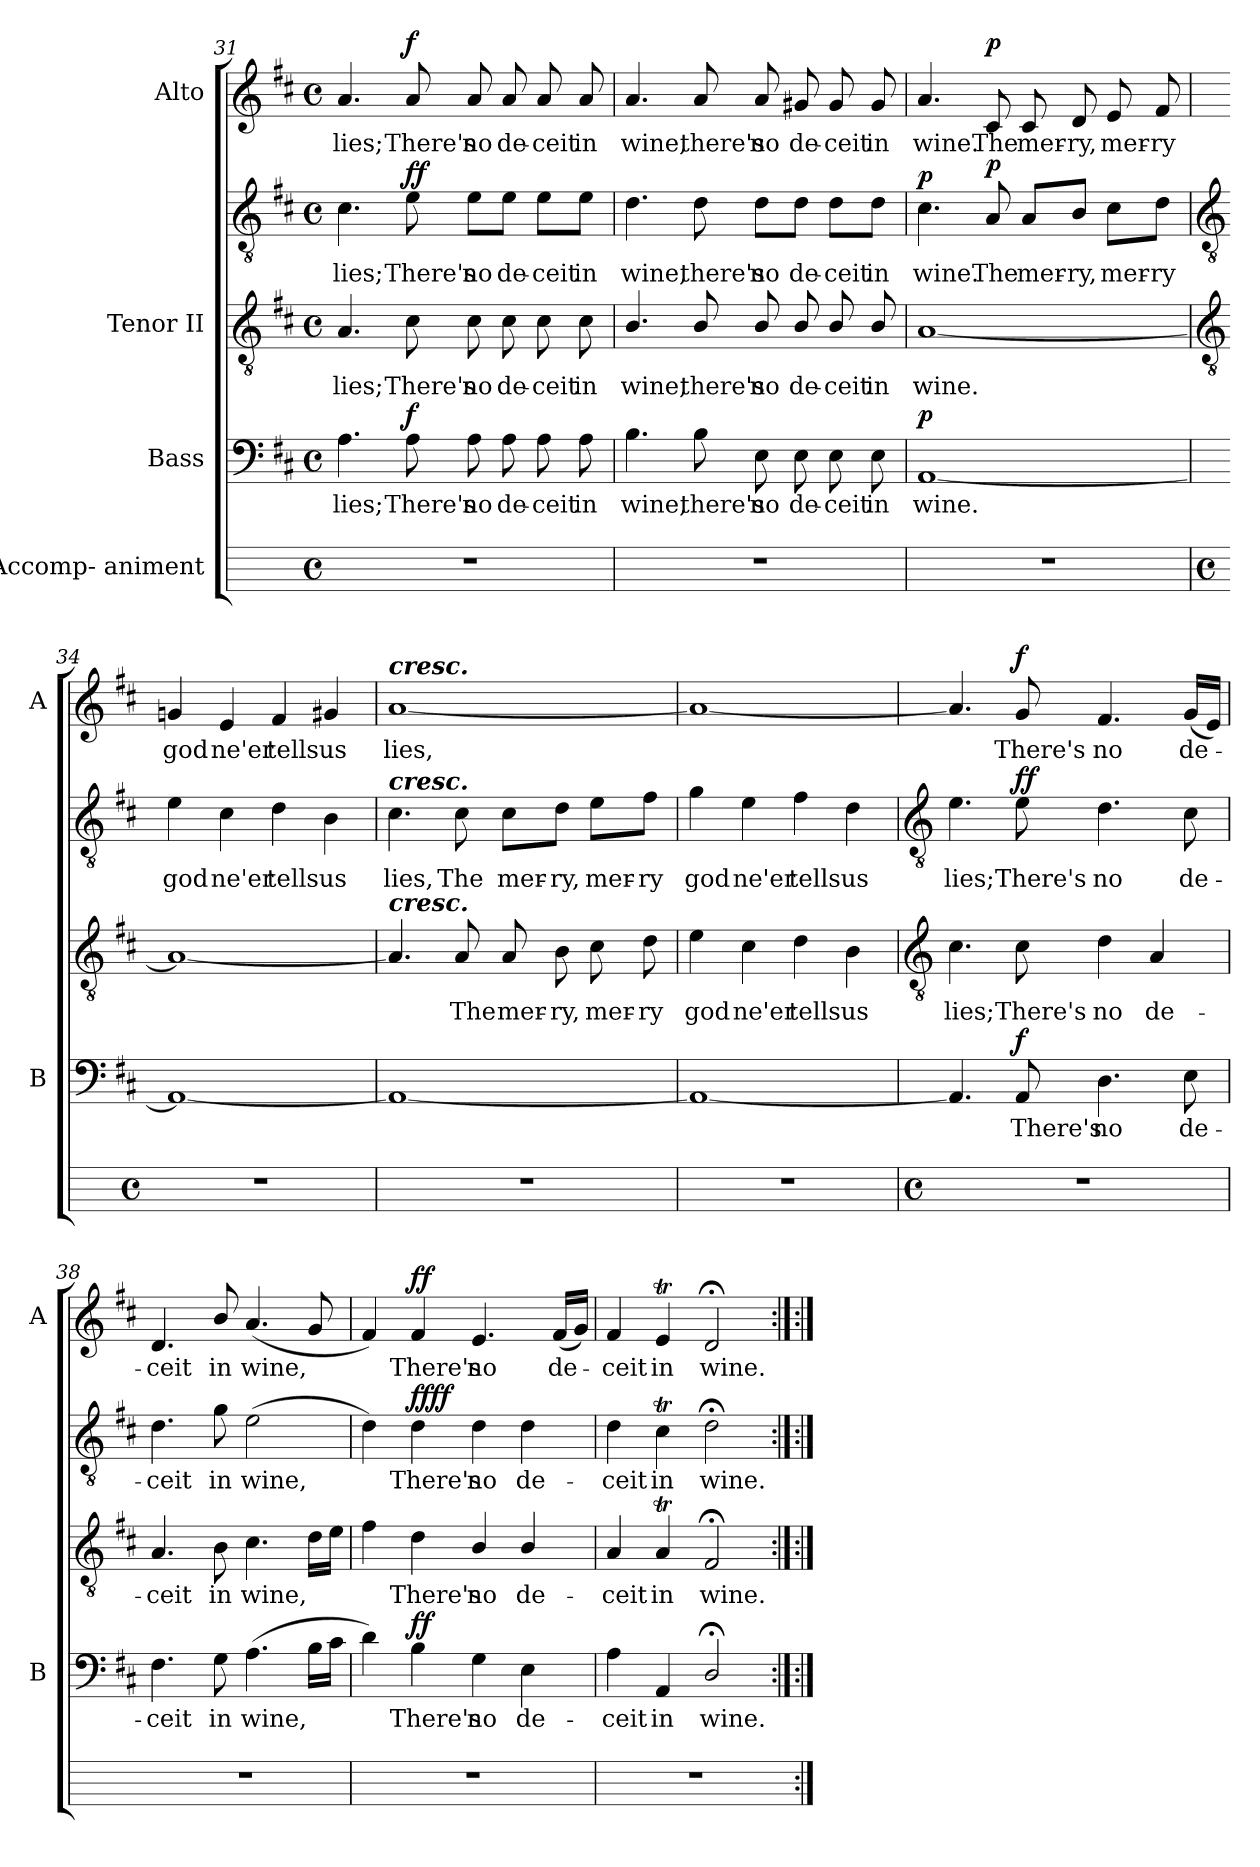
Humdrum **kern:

**kern	**kern	**text	**dynam	**kern	**text	**kern	**text	**dynam	**kern	**text	**dynam
*part4	*part3	*part3	*part3	*part2	*part2	*part2	*part2	*part2	*part1	*part1	*part1
*staff5	*staff4	*staff4	*staff4	*staff3	*staff3	*staff2	*staff2	*staff2/3	*staff1	*staff1	*staff1
*I"Accomp- animent	*I"Bass	*	*	*I"Tenor II	*	*	*	*	*I"Alto	*	*
*	*I'B	*	*	*	*	*	*	*	*I'A	*	*
!!LO:LB:g=z
*	*clefF4	*	*	*clefGv2	*	*clefGv2	*	*	*clefG2	*	*
*	*k[f#c#]	*	*	*k[f#c#]	*	*k[f#c#]	*	*	*k[f#c#]	*	*
*	*D:	*	*	*D:	*	*D:	*	*	*D:	*	*
*M4/4	*M4/4	*	*	*M4/4	*	*M4/4	*	*	*M4/4	*	*
*met(c)	*met(c)	*	*	*met(c)	*	*met(c)	*	*	*met(c)	*	*
=31	=31	=31	=31	=31	=31	=31	=31	=31	=31	=31	=31
!	!	!LO:LY:b	!	!	!LO:LY:b	!	!LO:LY:b	!	!	!LO:LY:b	!
1r	4.A	lies;	.	4.A	lies;	4.c#	lies;	.	4.a	lies;	.
!	!	!LO:LY:b	!LO:DY:b	!	!LO:LY:b	!	!LO:LY:b	!LO:DY:b=2	!	!LO:LY:b	!
!	!	!	!	!	!	!	!	!LO:DY:n=1:b	!	!	!LO:DY:b
.	8A	There's	f	8c#	There's	8e	There's	f f	8a	There's	f
!	!	!LO:LY:b	!	!	!LO:LY:b	!	!LO:LY:b	!	!	!LO:LY:b	!
.	8A	no	.	8c#	no	8e\L	no	.	8a	no	.
!	!	!LO:LY:b	!	!	!LO:LY:b	!	!LO:LY:b	!	!	!LO:LY:b	!
.	8A	de-	.	8c#	de-	8e\J	de-	.	8a	de-	.
!	!	!LO:LY:b	!	!	!LO:LY:b	!	!LO:LY:b	!	!	!LO:LY:b	!
.	8A	-ceit	.	8c#	-ceit	8e\L	-ceit	.	8a	-ceit	.
!	!	!LO:LY:b	!	!	!LO:LY:b	!	!LO:LY:b	!	!	!LO:LY:b	!
.	8A	in	.	8c#	in	8e\J	in	.	8a	in	.
=32	=32	=32	=32	=32	=32	=32	=32	=32	=32	=32	=32
!	!	!LO:LY:b	!	!	!LO:LY:b	!	!LO:LY:b	!	!	!LO:LY:b	!
1r	4.B	wine,	.	4.B/	wine,	4.d	wine,	.	4.a	wine,	.
!	!	!LO:LY:b	!	!	!LO:LY:b	!	!LO:LY:b	!	!	!LO:LY:b	!
.	8B	there's	.	8B/	there's	8d	there's	.	8a	there's	.
!	!	!LO:LY:b	!	!	!LO:LY:b	!	!LO:LY:b	!	!	!LO:LY:b	!
.	8E	no	.	8B/	no	8d\L	no	.	8a	no	.
!	!	!LO:LY:b	!	!	!LO:LY:b	!	!LO:LY:b	!	!	!LO:LY:b	!
.	8E	de-	.	8B/	de-	8d\J	de-	.	8g#X	de-	.
!	!	!LO:LY:b	!	!	!LO:LY:b	!	!LO:LY:b	!	!	!LO:LY:b	!
.	8E	-ceit	.	8B/	-ceit	8d\L	-ceit	.	8g#	-ceit	.
!	!	!LO:LY:b	!	!	!LO:LY:b	!	!LO:LY:b	!	!	!LO:LY:b	!
.	8E	in	.	8B/	in	8d\J	in	.	8g#	in	.
=33	=33	=33	=33	=33	=33	=33	=33	=33	=33	=33	=33
!	!	!LO:LY:b	!LO:DY:b	!	!LO:LY:b	!	!LO:LY:b	!LO:DY:b=2	!	!LO:LY:b	!
1r	[1AA	wine.	p	[1A	wine.	4.c#	wine.	p	4.a	wine.	.
!	!	!	!	!	!	!	!LO:LY:b	!LO:DY:b	!	!LO:LY:b	!LO:DY:b
.	.	.	.	.	.	8A	The	p	8c#	The	p
!	!	!	!	!	!	!	!LO:LY:b	!	!	!LO:LY:b	!
.	.	.	.	.	.	8A/L	mer-	.	8c#	mer-	.
!	!	!	!	!	!	!	!LO:LY:b	!	!	!LO:LY:b	!
.	.	.	.	.	.	8B/J	-ry,	.	8d	-ry,	.
!	!	!	!	!	!	!	!LO:LY:b	!	!	!LO:LY:b	!
.	.	.	.	.	.	8c#\L	mer-	.	8e	mer-	.
!	!	!	!	!	!	!	!LO:LY:b	!	!	!LO:LY:b	!
.	.	.	.	.	.	8d\J	-ry	.	8f#	-ry	.
!!LO:LB:g=z
=34	=34	=34	=34	=34	=34	=34	=34	=34	=34	=34	=34
*	*	*	*	*clefGv2	*	*clefGv2	*	*	*	*	*
*M4/4	*	*	*	*	*	*	*	*	*	*	*
*met(c)	*	*	*	*	*	*	*	*	*	*	*
!	!	!	!	!	!	!	!LO:LY:b	!	!	!LO:LY:b	!
1r	1AA_	.	.	1A_	.	4e	god	.	4gn	god	.
!	!	!	!	!	!	!	!LO:LY:b	!	!	!LO:LY:b	!
.	.	.	.	.	.	4c#	ne'er	.	4e	ne'er	.
!	!	!	!	!	!	!	!LO:LY:b	!	!	!LO:LY:b	!
.	.	.	.	.	.	4d	tells	.	4f#	tells	.
!	!	!	!	!	!	!	!LO:LY:b	!	!	!LO:LY:b	!
.	.	.	.	.	.	4B	us	.	4g#X	us	.
=35	=35	=35	=35	=35	=35	=35	=35	=35	=35	=35	=35
!	!	!	!	!	!	!	!	!	!LO:TX:a:Bi:t=cresc.	!	!
!	!	!	!	!	!	!LO:TX:a:Bi:t=cresc.	!	!	!	!	!
!	!	!	!	!LO:TX:a:Bi:t=cresc.	!	!	!	!	!	!	!
!	!	!	!	!	!	!	!LO:LY:b	!	!	!LO:LY:b	!
1r	1AA_	.	.	4.A]	.	4.c#	lies,	.	[1a	lies,	.
!	!	!	!	!	!LO:LY:b	!	!LO:LY:b	!	!	!	!
.	.	.	.	8A	The	8c#	The	.	.	.	.
!	!	!	!	!	!LO:LY:b	!	!LO:LY:b	!	!	!	!
.	.	.	.	8A	mer-	8c#\L	mer-	.	.	.	.
!	!	!	!	!	!LO:LY:b	!	!LO:LY:b	!	!	!	!
.	.	.	.	8B	-ry,	8d\J	-ry,	.	.	.	.
!	!	!	!	!	!LO:LY:b	!	!LO:LY:b	!	!	!	!
.	.	.	.	8c#	mer-	8e\L	mer-	.	.	.	.
!	!	!	!	!	!LO:LY:b	!	!LO:LY:b	!	!	!	!
.	.	.	.	8d	-ry	8f#\J	-ry	.	.	.	.
=36	=36	=36	=36	=36	=36	=36	=36	=36	=36	=36	=36
!	!	!	!	!	!LO:LY:b	!	!LO:LY:b	!	!	!	!
1r	1AA_	.	.	4e	god	4g	god	.	1a_	.	.
!	!	!	!	!	!LO:LY:b	!	!LO:LY:b	!	!	!	!
.	.	.	.	4c#	ne'er	4e	ne'er	.	.	.	.
!	!	!	!	!	!LO:LY:b	!	!LO:LY:b	!	!	!	!
.	.	.	.	4d	tells	4f#	tells	.	.	.	.
!	!	!	!	!	!LO:LY:b	!	!LO:LY:b	!	!	!	!
.	.	.	.	4B	us	4d	us	.	.	.	.
!!LO:LB:g=z
=37	=37	=37	=37	=37	=37	=37	=37	=37	=37	=37	=37
*	*	*	*	*clefGv2	*	*clefGv2	*	*	*	*	*
*M4/4	*	*	*	*	*	*	*	*	*	*	*
*met(c)	*	*	*	*	*	*	*	*	*	*	*
!	!	!	!	!	!LO:LY:b	!	!LO:LY:b	!	!	!	!
1r	4.AA]	.	.	4.c#	-lies;	4.e	lies;	.	4.a]	.	.
!	!	!LO:LY:b	!LO:DY:b	!	!LO:LY:b	!	!LO:LY:b	!LO:DY:b=2	!	!LO:LY:b	!
!	!	!	!	!	!	!	!	!LO:DY:n=1:b	!	!	!LO:DY:b
.	8AA	There's	f	8c#	There's	8e	There's	f f	8g	There's	f
!	!	!LO:LY:b	!	!	!LO:LY:b	!	!LO:LY:b	!	!	!LO:LY:b	!
.	4.D	no	.	4d	no	4.d	no	.	4.f#	no	.
!	!	!	!	!	!LO:LY:b	!	!	!	!	!	!
.	.	.	.	4A	de-	.	.	.	.	.	.
!	!	!LO:LY:b	!	!	!	!	!LO:LY:b	!	!	!LO:LY:b	!
.	8E	de-	.	.	.	8c#	de-	.	(<16gLL	de-	.
.	.	.	.	.	.	.	.	.	16eJJ)	.	.
=38	=38	=38	=38	=38	=38	=38	=38	=38	=38	=38	=38
!	!	!LO:LY:b	!	!	!LO:LY:b	!	!LO:LY:b	!	!	!LO:LY:b	!
1r	4.F#	-ceit	.	4.A	ceit	4.d	-ceit	.	4.d	ceit	.
!	!	!LO:LY:b	!	!	!LO:LY:b	!	!LO:LY:b	!	!	!LO:LY:b	!
.	8G	in	.	8B	in	8g	in	.	8b/	in	.
!	!	!LO:LY:b	!	!	!LO:LY:b	!	!LO:LY:b	!	!	!LO:LY:b	!
.	(>4.A	wine,	.	4.c#	wine,	(>2e	wine,	.	(<4.a	wine,	.
.	16BLL	.	.	16dLL	.	.	.	.	8g	.	.
.	16c#JJ	.	.	16eJJ	.	.	.	.	.	.	.
=39	=39	=39	=39	=39	=39	=39	=39	=39	=39	=39	=39
1r	4d)	.	.	4f#	.	4d)	.	.	4f#)	.	.
!	!	!LO:LY:b	!LO:DY:b	!	!LO:LY:b	!	!LO:LY:b	!LO:DY:b=2	!	!LO:LY:b	!
!	!	!	!	!	!	!	!	!LO:DY:n=1:b	!	!	!LO:DY:b
.	4B	There's	ff	4d	-There's	4d	There's	ff ff	4f#	There's	ff
!	!	!LO:LY:b	!	!	!LO:LY:b	!	!LO:LY:b	!	!	!LO:LY:b	!
.	4G	no	.	4B/	no	4d	no	.	4.e	no	.
!	!	!LO:LY:b	!	!	!LO:LY:b	!	!LO:LY:b	!	!	!	!
.	4E	de-	.	4B/	de-	4d	de-	.	.	.	.
!	!	!	!	!	!	!	!	!	!	!LO:LY:b	!
.	.	.	.	.	.	.	.	.	(<16f#LL	de-	.
.	.	.	.	.	.	.	.	.	16gJJ)	.	.
=40	=40	=40	=40	=40	=40	=40	=40	=40	=40	=40	=40
!	!	!LO:LY:b	!	!	!LO:LY:b	!	!LO:LY:b	!	!	!LO:LY:b	!
1r	4A	-ceit	.	4A	ceit	4d	-ceit	.	4f#	ceit	.
!	!	!LO:LY:b	!	!	!LO:LY:b	!	!LO:LY:b	!	!	!LO:LY:b	!
.	4AA	in	.	4AT	in	4c#t	in	.	4eT	in	.
!	!	!LO:LY:b	!	!	!LO:LY:b	!	!LO:LY:b	!	!	!LO:LY:b	!
.	2D;</	wine.	.	2F#;<	wine.	2d;<	wine.	.	2d;<	wine.	.
=	=:|!	=:|!	=:|!	=:|!	=:|!	=:|!	=:|!	=:|!	=:|!	=:|!	=:|!
*-	*-	*-	*-	*-	*-	*-	*-	*-	*-	*-	*-
